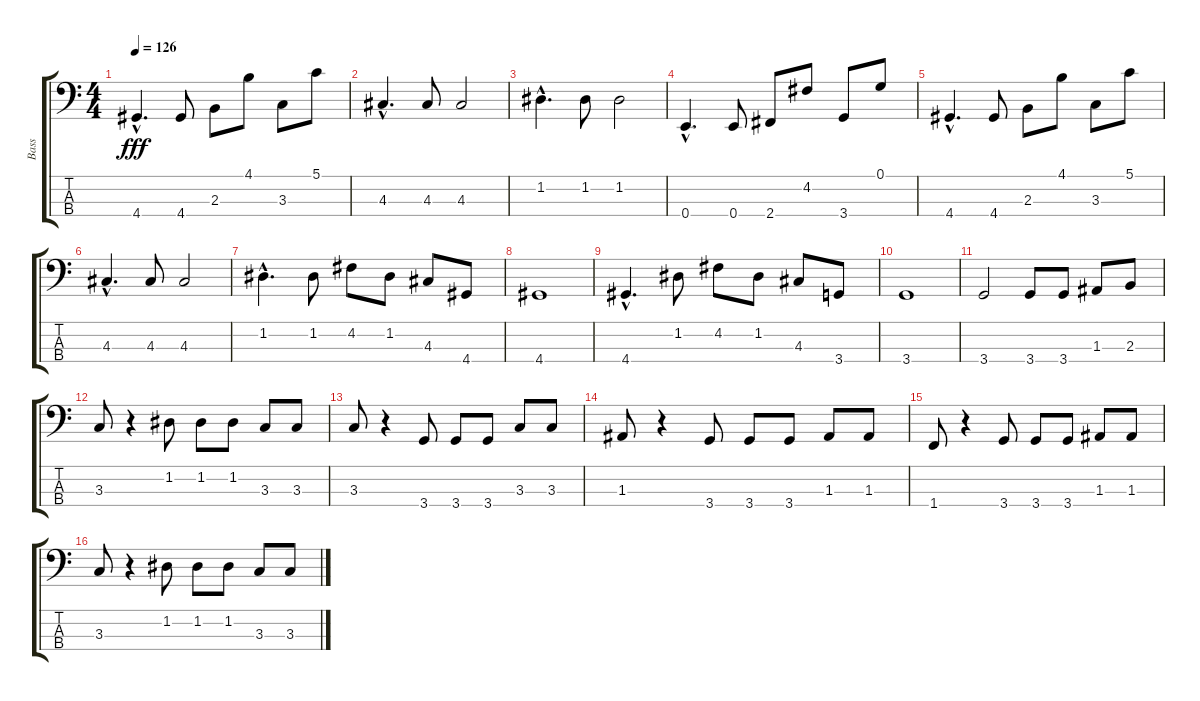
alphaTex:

\track ("Bass" "Bass") {instrument electricbassfinger}
\staff {score tabs}
\tuning (G2 D2 A1 E1) {hide}
\ts (4 4)
\tempo 126
\clef f4
\ks c
4.4{hac}.4{d dy fff} 4.4.8 2.3.8 4.1.8 3.3.8 5.1.8 |
4.3{hac}.4{d} 4.3.8 4.3.2 |
1.2{hac}.4{d} 1.2.8 1.2.2 |
0.4{hac}.4{d} 0.4.8 2.4.8 4.2.8 3.4.8 0.1.8 |
4.4{hac}.4{d} 4.4.8 2.3.8 4.1.8 3.3.8 5.1.8 |
4.3{hac}.4{d} 4.3.8 4.3.2 |
1.2{hac}.4{d} 1.2.8 4.2.8 1.2.8 4.3.8 4.4.8 |
4.4.1 |
4.4{hac}.4{d} 1.2.8 4.2.8 1.2.8 4.3.8 3.4.8 |
3.4.1 |
3.4.2 3.4.8 3.4.8 1.3.8 2.3.8 |
3.3.8 r.4 1.2.8 1.2.8 1.2.8 3.3.8 3.3.8 |
3.3.8 r.4 3.4.8 3.4.8 3.4.8 3.3.8 3.3.8 |
1.3.8 r.4 3.4.8 3.4.8 3.4.8 1.3.8 1.3.8 |
1.4.8 r.4 3.4.8 3.4.8 3.4.8 1.3.8 1.3.8 |
3.3.8 r.4 1.2.8 1.2.8 1.2.8 3.3.8 3.3.8
